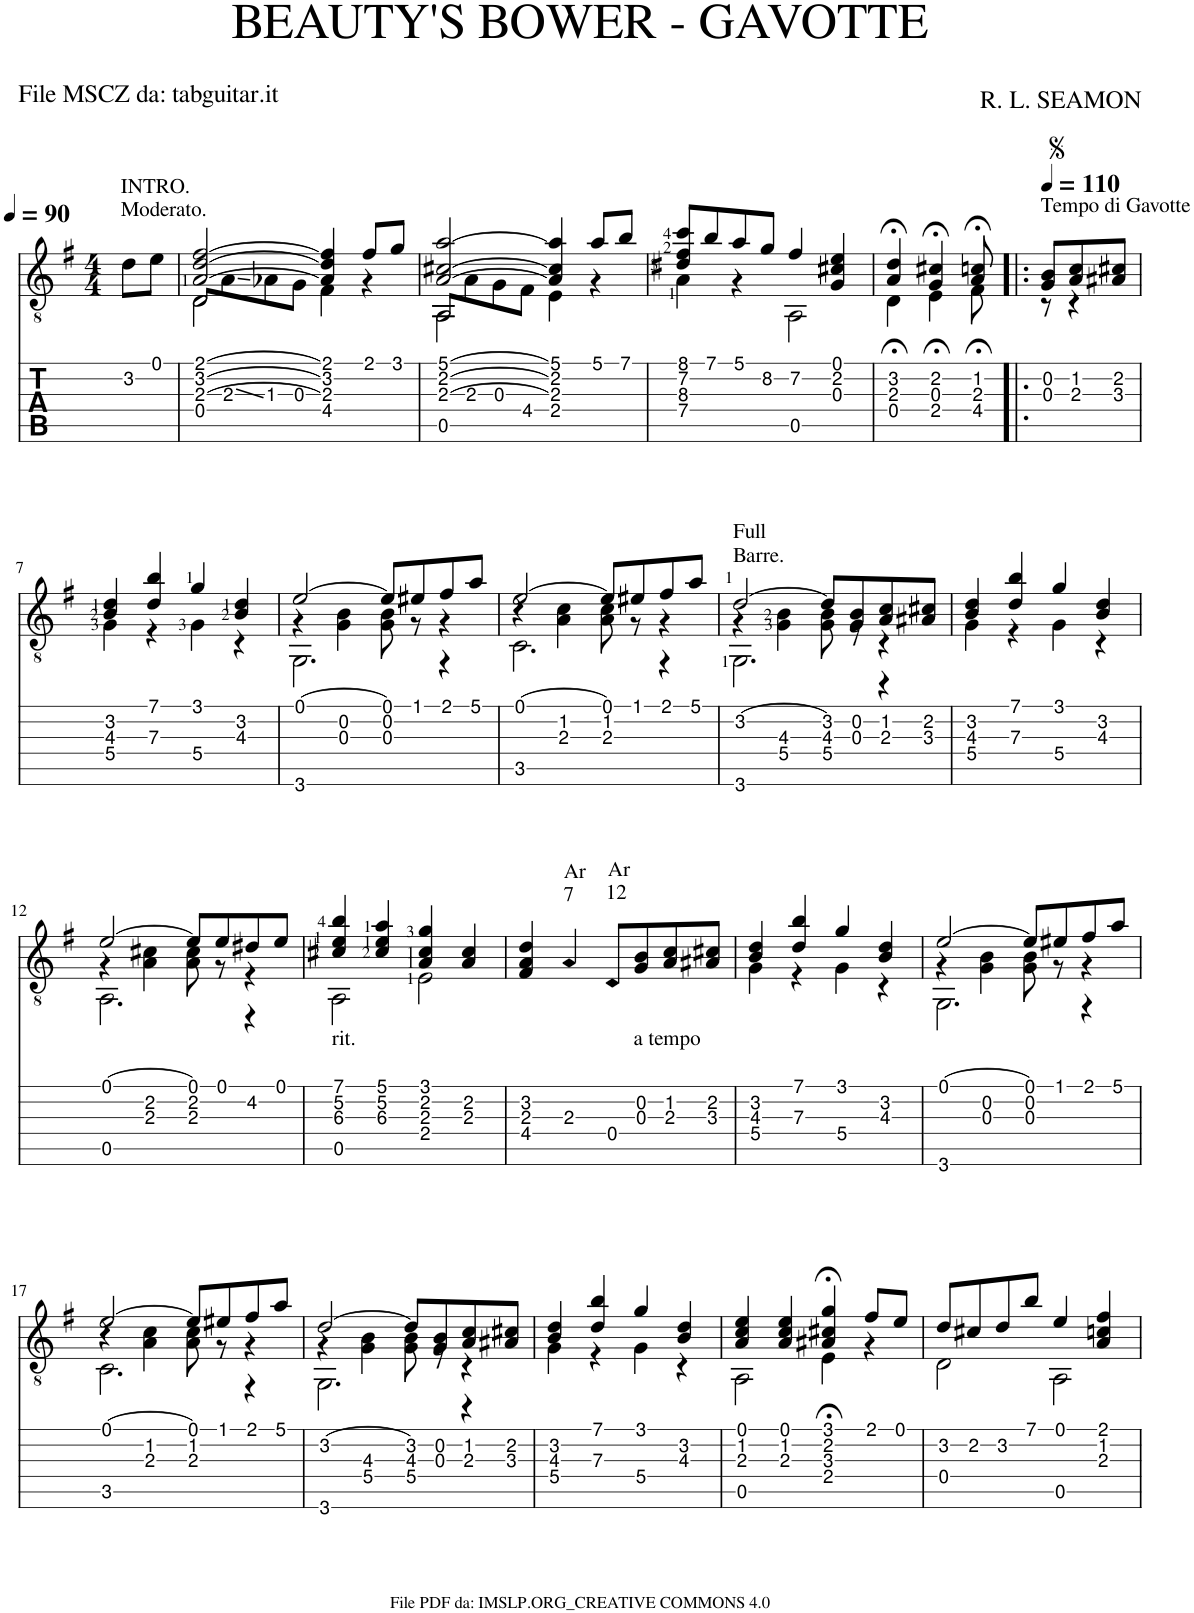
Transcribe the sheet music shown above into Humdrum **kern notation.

**kern	**kern
*part1	*part1
*staff2	*staff1
*I"Guitar	*
*I'Guit.	*
*stria6	*
*	*clefGv2
*k[f#]	*k[f#]
*M4/4	*M4/4
*MM90	*MM90
=1	=1
!	!LO:TX:a:t=INTRO.
!	!LO:TX:a:t=Moderato.
8dL	8d\L
8eJ	8e\J
=2	=2
*^	*^
*	*^	*	*
!	!	!	!	!LO:N:head=open
*	*	*	*	*^
[2A [2d [2f#	8DL	2D	[2A/ [2d/ [2f#/	8D/L	2D\
.	8AJ	.	.	8A\	.
.	8A-L	.	.	8A-X\	.
.	8GJ	.	.	8G\J	.
4A] 4d] 4f#]	4F#	2ryy	4A/] 4d/] 4f#/]	4F#\	2ryy
8f#L	4r	.	8f#/L	4r	.
8gJ	.	.	8g/J	.	.
=3	=3	=3	=3	=3	=3
!	!	!	!	!LO:N:head=open	!
[2A [2c# [2a	8AAL	2AA	[2A/ [2c#X/ [2a/	8AA/L	2AA\
.	8AJ	.	.	8A\	.
.	8GL	.	.	8G\	.
.	8F#J	.	.	8F#\J	.
4A] 4c#] 4a]	4E	2ryy	4A/] 4c#/] 4a/]	4E\	2ryy
8aL	4r	.	8a/L	4r	.
8bJ	.	.	8b/J	.	.
*	*v	*v	*	*	*
*	*	*	*v	*v
=4	=4	=4	=4
8d#\ 8f#\ 8cc\L	4A	8d#X/ 8f#/ 8cc/L	4A\
8bJ	.	8b/	.
8aL	4r	8a/	4r
8gJ	.	8g/J	.
4f#	2AA	4f#/	2AA\
4G 4c# 4e	.	4G/ 4c#X/ 4e/	.
=5	=5	=5	=5
4A;< 4d;<	4D	4A/;< 4d/;<	4D\
4G;< 4c#;<	4E	4G/;< 4c#X/;<	4E\
8A;< 8c;<	8F#	8A/;< 8cn/;<	8F#\
=6!|:	=6!|:	=6!|:	=6!|:
*	*	*MM110	*
!	!	!LO:TX:a:t=Tempo di Gavotte	!
8G 8B	8r	8G/ 8B/L	8r
8A\ 8c\L	4r	8A/ 8c/	4r
8A#\ 8c#\J	.	8A#X/ 8c#X/J	.
!!LO:LB:g=z	!!
=7	=7	=7	=7
4B 4d	4G	4B/ 4d/	4G\
4d 4b	4r	4d/ 4b/	4r
4g	4G	4g/	4G\
4B 4d	4r	4B/ 4d/	4r
=8	=8	=8	=8
*	*^	*	*^
[2e	4r	2.GG	[2e/	4r	2.GG\
.	4G 4B	.	.	4G\ 4B\	.
8eL]	8G 8B	.	8e/L]	8G\ 8B\	.
8e#J	8r	.	8e#X/	8r	.
8f#L	4r	4r	8f#/	4r	4r
8aJ	.	.	8a/J	.	.
=9	=9	=9	=9	=9	=9
[2e	4r	2.C	[2e/	4r	2.C\
.	4A 4c	.	.	4A\ 4c\	.
8eL]	8A 8c	.	8e/L]	8A\ 8c\	.
8e#J	8r	.	8e#X/	8r	.
8f#L	4r	4r	8f#/	4r	4r
8aJ	.	.	8a/J	.	.
=10	=10	=10	=10	=10	=10
!	!	!	!LO:TX:a:t=Full	!	!
!	!	!	!LO:TX:a:t=Barre.	!	!
[2d	4r	2.GG	[2d/	4r	2.GG\
.	4G 4B	.	.	4G\ 4B\	.
8dL]	8G 8B	.	8d/L]	8G\ 8B\	.
8G\ 8B\J	8r	.	8G/ 8B/	8r	.
8A\ 8c\L	4r	4r	8A/ 8c/	4r	4r
8A#\ 8c#\J	.	.	8A#X/ 8c#X/J	.	.
*	*v	*v	*	*	*
*	*	*	*v	*v
=11	=11	=11	=11
4B 4d	4G	4B/ 4d/	4G\
4d 4b	4r	4d/ 4b/	4r
4g	4G	4g/	4G\
4B 4d	4r	4B/ 4d/	4r
!!LO:LB:g=z
=12	=12	=12	=12
*	*^	*	*^
[2e	4r	2.AA	[2e/	4r	2.AA\
.	4A 4c#	.	.	4A\ 4c#X\	.
8eL]	8A 8c#	.	8e/L]	8A\ 8c#\	.
8eJ	8r	.	8e/	8r	.
8d#L	4r	4r	8d#X/	4r	4r
8eJ	.	.	8e/J	.	.
*	*v	*v	*	*	*
*	*	*	*v	*v
=13	=13	=13	=13
!LO:TX:a:t=rit.	!	!	!
4c# 4e 4b	2AA	4c#X/ 4e/ 4b/	2AA\
4c# 4e 4a	.	4c#/ 4e/ 4a/	.
4A 4c# 4g	2E	4A/ 4c#/ 4g/	2E\
4A 4c#	.	4A/ 4c#/	.
*v	*v	*	*
*	*v	*v
=14	=14
4F# 4A 4d	4F#/ 4A/ 4d/
!	!LO:TX:a:t=Ar
!	!LO:TX:a:t=7
4A	4A/
!	!LO:TX:a:t=Ar
!	!LO:TX:a:t=12
8DL	8D/L
!LO:TX:a:t=a tempo	!
8G\ 8B\J	8G/ 8B/
8A\ 8c\L	8A/ 8c/
8A#\ 8c#\J	8A#X/ 8c#X/J
=15	=15
*^	*^
4B 4d	4G	4B/ 4d/	4G\
4d 4b	4r	4d/ 4b/	4r
4g	4G	4g/	4G\
4B 4d	4r	4B/ 4d/	4r
=16	=16	=16	=16
*	*^	*	*^
[2e	4r	2.GG	[2e/	4r	2.GG\
.	4G 4B	.	.	4G\ 4B\	.
8eL]	8G 8B	.	8e/L]	8G\ 8B\	.
8e#XJ	8r	.	8e#X/	8r	.
8f#L	4r	4r	8f#/	4r	4r
8aJ	.	.	8a/J	.	.
!!LO:LB:g=z	!!	!!
=17	=17	=17	=17	=17	=17
[2e	4r	2.C	[2e/	4r	2.C\
.	4A 4c	.	.	4A\ 4c\	.
8eL]	8A 8c	.	8e/L]	8A\ 8c\	.
8e#XJ	8r	.	8e#X/	8r	.
8f#L	4r	4r	8f#/	4r	4r
8aJ	.	.	8a/J	.	.
=18	=18	=18	=18	=18	=18
[2d	4r	2.GG	[2d/	4r	2.GG\
.	4G 4B	.	.	4G\ 4B\	.
8dL]	8G 8B	.	8d/L]	8G\ 8B\	.
8G\ 8B\J	8r	.	8G/ 8B/	8r	.
8A\ 8c\L	4r	4r	8A/ 8c/	4r	4r
8A#X\ 8c#X\J	.	.	8A#X/ 8c#X/J	.	.
*	*v	*v	*	*	*
*	*	*	*v	*v
=19	=19	=19	=19
4B 4d	4G	4B/ 4d/	4G\
4d 4b	4r	4d/ 4b/	4r
4g	4G	4g/	4G\
4B 4d	4r	4B/ 4d/	4r
=20	=20	=20	=20
4A 4c 4e	2AA	4A/ 4c/ 4e/	2AA\
4A 4c 4e	.	4A/ 4c/ 4e/	.
4A#;< 4c#;< 4g;<	4E	4A#X/;< 4c#X/;< 4g/;<	4E\
8f#L	4r	8f#/L	4r
8eJ	.	8e/J	.
=21	=21	=21	=21
8dL	2D	8d/L	2D\
8c#J	.	8c#X/	.
8dL	.	8d/	.
8bJ	.	8b/J	.
4e	2AA	4e/	2AA\
4A 4c 4f#	.	4A/ 4cn/ 4f#/	.
*v	*v	*	*
*	*v	*v
=	=
*-	*-
